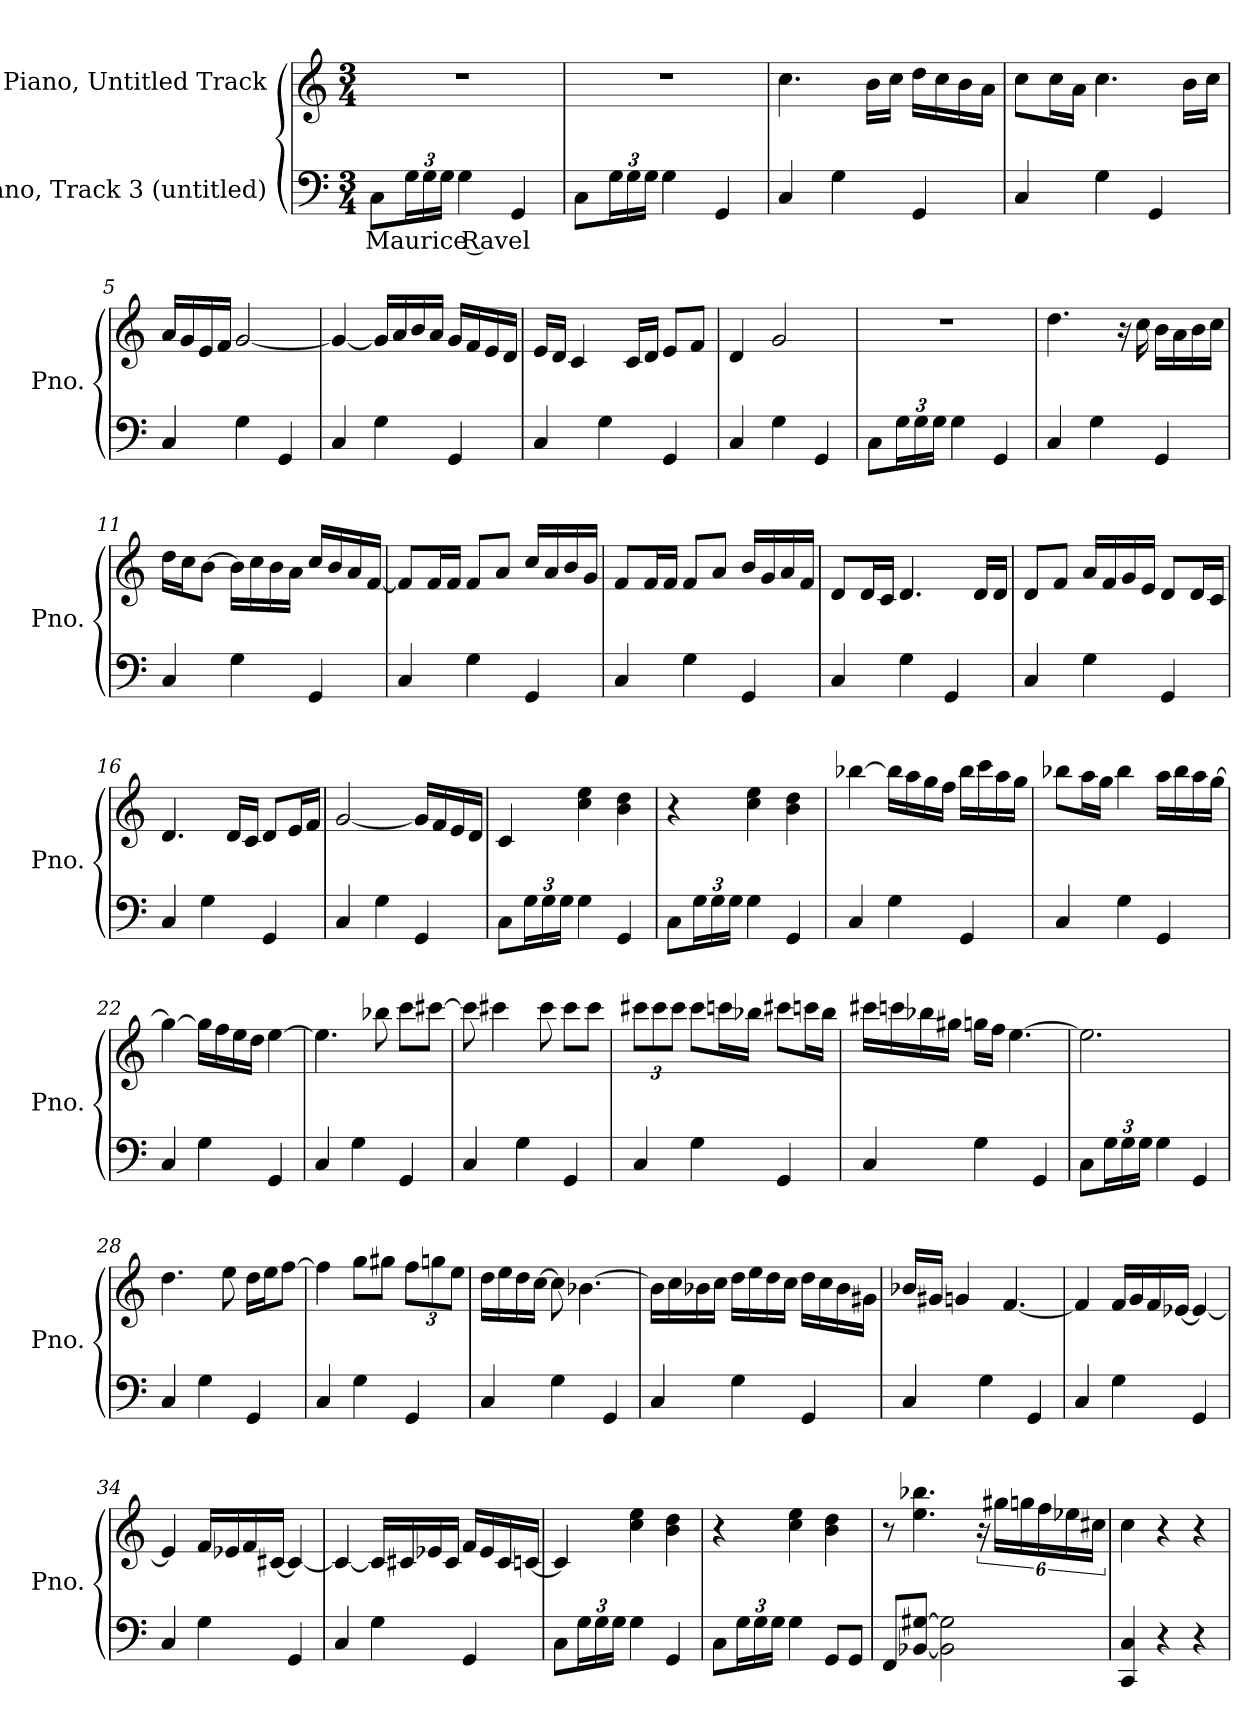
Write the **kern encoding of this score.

**kern	**text	**kern
*part2	*part2	*part1
*staff2	*staff2	*staff1
*I"Piano, Track 3 (untitled)	*	*I"Piano, Untitled Track
*I'Pno.	*	*I'Pno.
*clefF4	*	*clefG2
*k[]	*	*k[]
*M3/4	*	*M3/4
*MM80	*	*MM80
=1	=1	=1
!	!LO:LY:b	!
8C\L	Maurice Ravel	2.r
*Xbrackettup	*	*
24G\L	.	.
24G\	.	.
24G\JJ	.	.
4G\	.	.
4GG/	.	.
=2	=2	=2
8C\L	.	2.r
24G\L	.	.
24G\	.	.
24G\JJ	.	.
4G\	.	.
4GG/	.	.
=3	=3	=3
4C/	.	4.cc\
4G\	.	.
.	.	16b\LL
.	.	16cc\JJ
4GG/	.	16dd\LL
.	.	16cc\
.	.	16b\
.	.	16a\JJ
!!LO:LB:g=z
=4	=4	=4
4C/	.	8cc\L
.	.	16cc\L
.	.	16a\JJ
4G\	.	4.cc\
4GG/	.	.
.	.	16b\LL
.	.	16cc\JJ
=5	=5	=5
4C/	.	16a/LL
.	.	16g/
.	.	16e/
.	.	16f/JJ
4G\	.	[2g/
4GG/	.	.
=6	=6	=6
4C/	.	4g/_
4G\	.	16g/LL]
.	.	16a/
.	.	16b/
.	.	16a/JJ
4GG/	.	16g/LL
.	.	16f/
.	.	16e/
.	.	16d/JJ
=7	=7	=7
4C/	.	16e/LL
.	.	16d/JJ
.	.	4c/
4G\	.	.
.	.	16c/LL
.	.	16d/JJ
4GG/	.	8e/L
.	.	8f/J
=8	=8	=8
4C/	.	4d/
4G\	.	2g/
4GG/	.	.
=9	=9	=9
8C\L	.	2.r
24G\L	.	.
24G\	.	.
24G\JJ	.	.
4G\	.	.
4GG/	.	.
!!LO:LB:g=z
=10	=10	=10
4C/	.	4.dd\
4G\	.	.
.	.	16r
.	.	16cc\
4GG/	.	16b\LL
.	.	16a\
.	.	16b\
.	.	16cc\JJ
=11	=11	=11
4C/	.	16dd\LL
.	.	16cc\J
.	.	[8b\J
4G\	.	16b\LL]
.	.	16cc\
.	.	16b\
.	.	16a\JJ
4GG/	.	16cc/LL
.	.	16b/
.	.	16a/
.	.	[16f/JJ
=12	=12	=12
4C/	.	8f/L]
.	.	16f/L
.	.	16f/JJ
4G\	.	8f/L
.	.	8a/J
4GG/	.	16cc/LL
.	.	16a/
.	.	16b/
.	.	16g/JJ
=13	=13	=13
4C/	.	8f/L
.	.	16f/L
.	.	16f/JJ
4G\	.	8f/L
.	.	8a/J
4GG/	.	16b/LL
.	.	16g/
.	.	16a/
.	.	16f/JJ
=14	=14	=14
4C/	.	8d/L
.	.	16d/L
.	.	16c/JJ
4G\	.	4.d/
4GG/	.	.
.	.	16d/LL
.	.	16d/JJ
!!LO:LB:g=z
=15	=15	=15
4C/	.	8d/L
.	.	8f/J
4G\	.	16a/LL
.	.	16f/
.	.	16g/
.	.	16e/JJ
4GG/	.	8d/L
.	.	16d/L
.	.	16c/JJ
=16	=16	=16
4C/	.	4.d/
4G\	.	.
.	.	16d/LL
.	.	16c/JJ
4GG/	.	8d/L
.	.	16e/L
.	.	16f/JJ
=17	=17	=17
4C/	.	[2g/
4G\	.	.
4GG/	.	16g/LL]
.	.	16f/
.	.	16e/
.	.	16d/JJ
=18	=18	=18
8C\L	.	4c/
24G\L	.	.
24G\	.	.
24G\JJ	.	.
4G\	.	4cc\ 4ee\
4GG/	.	4b\ 4dd\
=19	=19	=19
8C\L	.	4r
24G\L	.	.
24G\	.	.
24G\JJ	.	.
4G\	.	4cc\ 4ee\
4GG/	.	4b\ 4dd\
!!LO:LB:g=z
=20	=20	=20
4C/	.	[4bb-X\
4G\	.	16bb-\LL]
.	.	16aa\
.	.	16gg\
.	.	16ff\JJ
4GG/	.	16bb-\LL
.	.	16ccc\
.	.	16aa\
.	.	16gg\JJ
=21	=21	=21
4C/	.	8bb-X\L
.	.	16aa\L
.	.	16gg\JJ
4G\	.	4bb-\
4GG/	.	16aa\LL
.	.	16bb-\
.	.	16aa\
.	.	[16gg\JJ
=22	=22	=22
4C/	.	4gg\_
4G\	.	16gg\LL]
.	.	16ff\
.	.	16ee\
.	.	16dd\JJ
4GG/	.	[4ee\
=23	=23	=23
4C/	.	4.ee\]
4G\	.	.
.	.	8bb-X\
4GG/	.	8ccc\L
.	.	[8ccc#X\J
=24	=24	=24
4C/	.	8ccc#\]
.	.	4ccc#X\
4G\	.	.
.	.	8ccc#\
4GG/	.	8ccc#\L
.	.	8ccc#\J
!!LO:LB:g=z
=25	=25	=25
*	*	*Xbrackettup
4C/	.	12ccc#X\L
.	.	12ccc#\
.	.	12ccc#\J
4G\	.	8ccc#\L
.	.	16cccn\L
.	.	16bb-X\JJ
4GG/	.	8ccc#X\L
.	.	16cccn\L
.	.	16bb-\JJ
=26	=26	=26
4C/	.	16ccc#X\LL
.	.	16cccn\
.	.	16bb-X\
.	.	16gg#X\JJ
4G\	.	16ggn\LL
.	.	16ff\JJ
.	.	[4.ee\
4GG/	.	.
=27	=27	=27
8C\L	.	2.ee\]
24G\L	.	.
24G\	.	.
24G\JJ	.	.
4G\	.	.
4GG/	.	.
=28	=28	=28
4C/	.	4.dd\
4G\	.	.
.	.	8ee\
4GG/	.	16dd\LL
.	.	16ee\J
.	.	[8ff\J
!!LO:PB:g=z
=29	=29	=29
4C/	.	4ff\]
4G\	.	8gg\L
.	.	8gg#X\J
4GG/	.	12ff\L
.	.	12ggn\
.	.	12ee\J
=30	=30	=30
4C/	.	16dd\LL
.	.	16ee\
.	.	16dd\
.	.	[16cc\JJ
4G\	.	8cc\]
.	.	[4.b-X\
4GG/	.	.
=31	=31	=31
4C/	.	16b-\LL]
.	.	16cc\
.	.	16b-X\
.	.	16cc\JJ
4G\	.	16dd\LL
.	.	16ee\
.	.	16dd\
.	.	16cc\JJ
4GG/	.	16dd\LL
.	.	16cc\
.	.	16b-\
.	.	16g#X\JJ
=32	=32	=32
4C/	.	16b-X/LL
.	.	16g#X/JJ
.	.	4gn/
4G\	.	.
.	.	[4.f/
4GG/	.	.
=33	=33	=33
4C/	.	4f/]
4G\	.	16f/LL
.	.	16g/
.	.	16f/
.	.	[16e-X/JJ
4GG/	.	4e-/_
!!LO:LB:g=z
=34	=34	=34
4C/	.	4e-/]
4G\	.	16f/LL
.	.	16e-X/
.	.	16f/
.	.	[16c#X/JJ
4GG/	.	4c#/_
=35	=35	=35
4C/	.	4c#/_
4G\	.	16c#/LL]
.	.	16c#X/
.	.	16e-X/
.	.	16c#/JJ
4GG/	.	16f/LL
.	.	16e-/
.	.	16c#/
.	.	[16cn/JJ
=36	=36	=36
8C\L	.	4c/]
24G\L	.	.
24G\	.	.
24G\JJ	.	.
4G\	.	4cc\ 4ee\
4GG/	.	4b\ 4dd\
=37	=37	=37
8C\L	.	4r
24G\L	.	.
24G\	.	.
24G\JJ	.	.
4G\	.	4cc\ 4ee\
8GG/L	.	4b\ 4dd\
8GG/J	.	.
!!LO:LB:g=z
=38	=38	=38
8FF/L	.	8r
[8BB-X/ [8G#X/J	.	4.ee\ 4.bb-X\
2BB-\] 2G#\]	.	.
*	*	*brackettup
.	.	24r
.	.	24gg#X\LL
.	.	24ggn\
*	*	*Xbrackettup
.	.	24ff\
.	.	24ee-X\
.	.	24cc#X\JJ
=39	=39	=39
4CC/ 4C/	.	4cc\
4r	.	4r
4r	.	4r
=	=	=
*-	*-	*-
